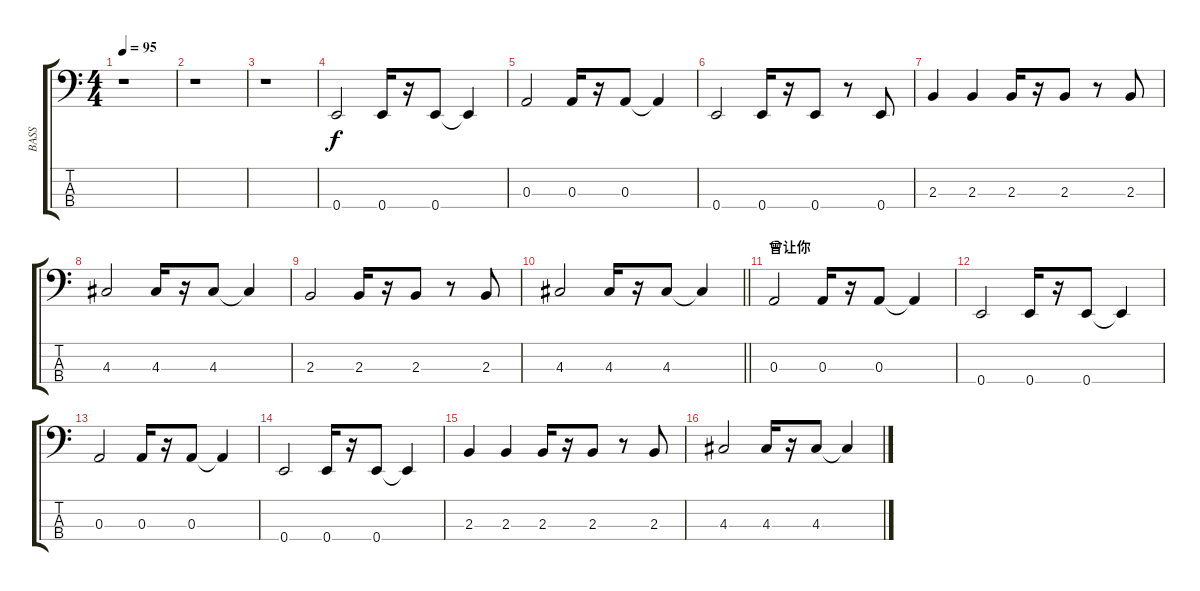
\track ("BASS" "BASS") {instrument electricbasspick}
\staff {score tabs}
\tuning (G2 D2 A1 E1) {hide}
\ts (4 4)
\tempo 95
\clef f4
\ks c
r.1{dy f instrument electricbasspick} |
r.1 |
r.1 |
0.4.2 0.4.16 r.16 0.4.8 0.4{t}.4 |
0.3.2 0.3.16 r.16 0.3.8 0.3{t}.4 |
0.4.2 0.4.16 r.16 0.4.8 r.8 0.4.8 |
2.3.4 2.3.4 2.3.16 r.16 2.3.8 r.8 2.3.8 |
4.3.2 4.3.16 r.16 4.3.8 4.3{t}.4 |
2.3.2 2.3.16 r.16 2.3.8 r.8 2.3.8 |
\barLineRight lightlight
4.3.2 4.3.16 r.16 4.3.8 4.3{t}.4 |
\section ("" "曾让你")
0.3.2 0.3.16 r.16 0.3.8 0.3{t}.4 |
0.4.2 0.4.16 r.16 0.4.8 0.4{t}.4 |
0.3.2 0.3.16 r.16 0.3.8 0.3{t}.4 |
0.4.2 0.4.16 r.16 0.4.8 0.4{t}.4 |
2.3.4 2.3.4 2.3.16 r.16 2.3.8 r.8 2.3.8 |
4.3.2 4.3.16 r.16 4.3.8 4.3{t}.4
